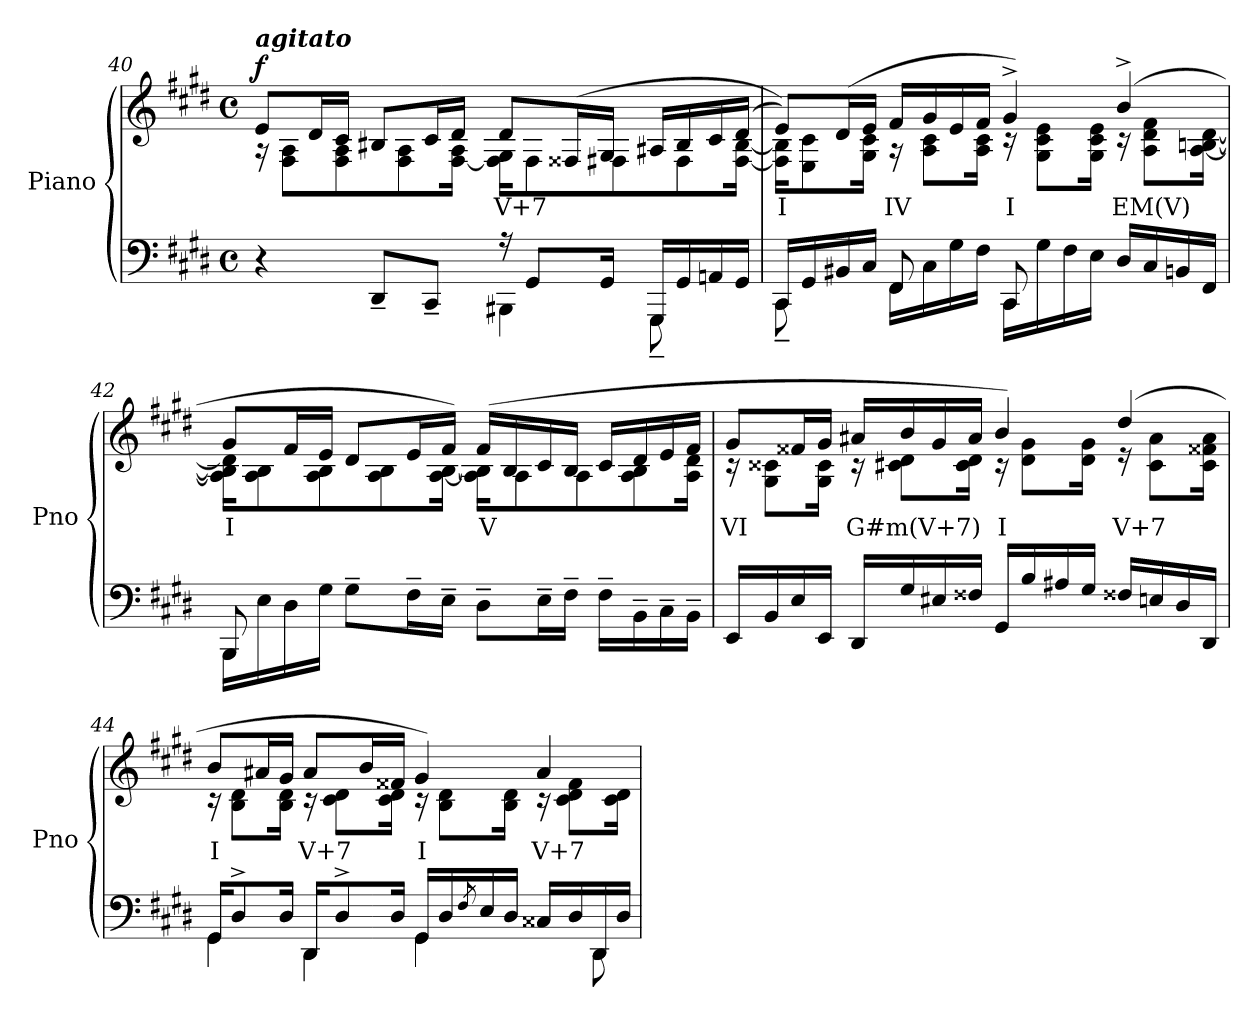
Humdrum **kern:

**kern	**kern	**text	**dynam
*part1	*part1	*part1	*part1
*staff2	*staff1	*staff1	*staff1/2
*I"Piano	*	*	*
*I'Pno	*	*	*
!!LO:LB:g=z
*clefF4	*clefG2	*	*
*k[f#c#g#d#]	*k[f#c#g#d#]	*	*
*M4/4	*M4/4	*	*
*met(c)	*met(c)	*	*
=40	=40	=40	=40
*^	*^	*	*
!	!	!LO:TX:a:Bi:t=agitato	!	!	!
!	!	!	!	!	!LO:DY:b
4r	2ryy	8e/L	16r	.	f
.	.	.	8F#\ 8A\L	.	.
.	.	16d#/L	.	.	.
.	.	16c#/JJ	8F#\ 8A\	.	.
8DD#~/L	.	8B#X/L	.	.	.
.	.	.	8F#\ 8A\	.	.
8CC#~/J	.	16c#/L	.	.	.
.	.	16d#/JJ	[16F#\ 16A\Jk	.	.
!	!	!	!	!LO:LY:b	!
16r	4BBB#X\	8d#/L	16F#\] 16G#\KL	V+7	.
8GG#/L	.	.	8F#\	.	.
.	.	(>16F##X/L	.	.	.
16GG#/Jk	.	16G#/JJ	8F#X\	.	.
16GGG#/LL	8GGG#~\	16A#X/LL	.	.	.
16GG#/	.	16B#/	8F#\	.	.
16AAn/	8ryy	16c#/	.	.	.
16GG#/JJ	.	(>16d#/JJ	[16F#\ [16B#\Jk	.	.
=41	=41	=41	=41	=41	=41
!	!	!	!	!LO:LY:b	!
16CC#/LL	8CC#~\	8e/L))	16F#\] 16B#\]KL	I	.
16GG#/	.	.	8E\ 8c#\	.	.
16BB#X/	8ryy	(>16d#/L	.	.	.
16C#/JJ	.	16e/JJ	16G#\ 16c#\Jk	.	.
!	!	!	!	!LO:LY:b	!
16FF#\LL	8FF#/	16f#/LL	16r	IV	.
16C#\	.	16g#/	8A\ 8c#\L	.	.
16G#\	8ryy	16e/	.	.	.
16F#\JJ	.	16f#/JJ	16A\ 16c#\Jk	.	.
!	!	!	!	!LO:LY:b	!
16CC#\LL	8CC#/	4g#^/)	16r	I	.
16G#\	.	.	8G#\ 8c#\ 8e\L	.	.
16F#\	4.ryy	.	.	.	.
16E\JJ	.	.	16G#\ 16c#\ 16e\Jk	.	.
!	!	!	!	!LO:LY:b	!
16D#/LL	.	(>4b^/	16r	EM(V)	.
16C#/	.	.	8A\ 8d#\ 8f#\L	.	.
16BBn/	.	.	.	.	.
16FF#/JJ	.	.	[16A\ [16Bn\ [16d#\Jk	.	.
!!LO:LB:g=z	!!
=42	=42	=42	=42	=42	=42
!	!	!	!	!LO:LY:b	!
16BBB\LL	8BBB/	8g#/L	16A\] 16B\] 16d#\]KL	I	.
16E\	.	.	8A\ 8B\	.	.
16D#\	2..ryy	16f#/L	.	.	.
16G#\JJ	.	16e/JJ	8A\ 8B\	.	.
8G#~\L	.	8d#/L	.	.	.
.	.	.	8A\ 8B\	.	.
16F#~\L	.	16e/L	.	.	.
16E~\JJ	.	16f#/JJ)	[16A\ [16B\Jk	.	.
!	!	!	!	!LO:LY:b	!
8D#~\L	.	(>16f#/LL	16A\] 16B\]KL	V	.
.	.	16B/	8A\	.	.
16E~\L	.	16c#/	.	.	.
16F#~\JJ	.	16B/JJ	8A\	.	.
16F#~\LL	.	16c#/LL	.	.	.
16BB~\	.	16d#/	8A\ 8B\	.	.
16C#~\	.	16e/	.	.	.
16BB~\JJ	.	16f#/JJ	16A\ 16d#\Jk	.	.
*v	*v	*	*	*	*
=43	=43	=43	=43	=43
!	!	!	!LO:LY:b	!
16EE/LL	8g#/L	16r	VI	.
16BB/	.	8G#\ 8c##X\L	.	.
16E/	16f##X/L	.	.	.
16EE/JJ	16g#/JJ	16G#\ 16c##\Jk	.	.
!	!	!	!LO:LY:b	!
16DD#/LL	16a#X/LL	16r	G#m(V+7)	.
16G#/	16b/	8c#X\ 8d#\L	.	.
16E#X/	16g#/	.	.	.
16F##X/JJ	16a#/JJ	16c#\ 16d#\Jk	.	.
!	!	!	!LO:LY:b	!
16GG#/LL	4b/)	16r	I	.
16B/	.	8d#\ 8g#\L	.	.
16A#X/	.	.	.	.
16G#/JJ	.	16d#\ 16g#\Jk	.	.
!	!	!	!LO:LY:b	!
16F##X/LL	(>4dd#/	16r	V+7	.
16En/	.	8c#\ 8a#\L	.	.
16D#/	.	.	.	.
16DD#/JJ	.	16c#\ 16f##X\ 16a#\Jk	.	.
!!LO:LB:g=z	!!
=44	=44	=44	=44	=44
*^	*	*	*	*
!	!	!	!	!LO:LY:b	!
16GG#/KL	4GG#\	8b/L	16r	I	.
8D#^/	.	.	8B\ 8d#\L	.	.
.	.	16a#X/L	.	.	.
16D#/Jk	.	16g#/JJ	16B\ 16d#\Jk	.	.
!	!	!	!	!LO:LY:b	!
16DD#/KL	4DD#\	8a#/L	16r	V+7	.
8D#^/	.	.	8c#\ 8d#\L	.	.
.	.	16b/L	.	.	.
16D#/Jk	.	16f##X/JJ	16c#\ 16d#\Jk	.	.
!	!	!	!	!LO:LY:b	!
16GG#/LL	4GG#\	4g#/)	16r	I	.
16D#/	.	.	8B\ 8d#\L	.	.
8qF#/	.	.	.	.	.
16E/	.	.	.	.	.
16D#/JJ	.	.	16B\ 16d#\Jk	.	.
!	!	!	!	!LO:LY:b	!
16C##X/LL	8ryy	4a#/	16r	V+7	.
16D#/	.	.	8c#\ 8d#\ 8f##\L	.	.
16DD#/	8DD#\	.	.	.	.
16D#/JJ	.	.	16c#\ 16d#\Jk	.	.
*v	*v	*	*	*	*
*	*v	*v	*	*
=	=	=	=
*-	*-	*-	*-
